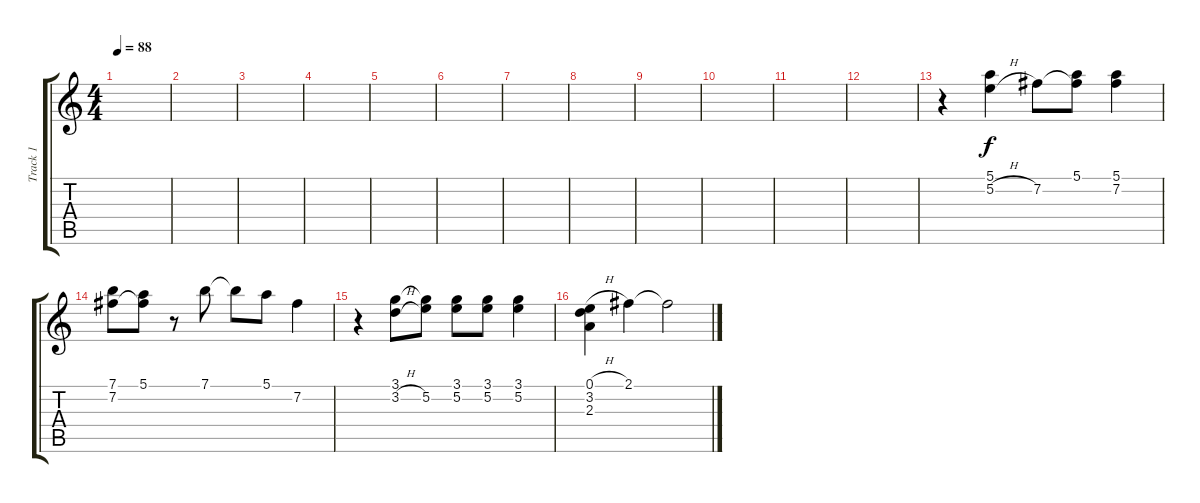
\track ("Track 1" "Track 1") {instrument acousticguitarnylon}
\staff {score tabs}
\tuning (E4 B3 G3 D3 A2 E2) {hide}
\ts (4 4)
\tempo 88
\clef g2
\ks c
|
|
|
|
|
|
|
|
|
|
|
|
r.4 (5.1 5.2{h}).4 7.2.8 (5.1 7.2{t}).8 (5.1 7.2).4 |
(7.1 7.2).8 (5.1 7.2{t}).8 r.8 7.1.8 7.1{t}.8 5.1.8 7.2.4 |
r.4 (3.1 3.2{h}).8 (3.1{t} 5.2).8 (3.1 5.2).8 (3.1 5.2).8 (3.1 5.2).4 |
(0.1{h} 3.2 2.3).4 2.1.4 2.1{t}.2
